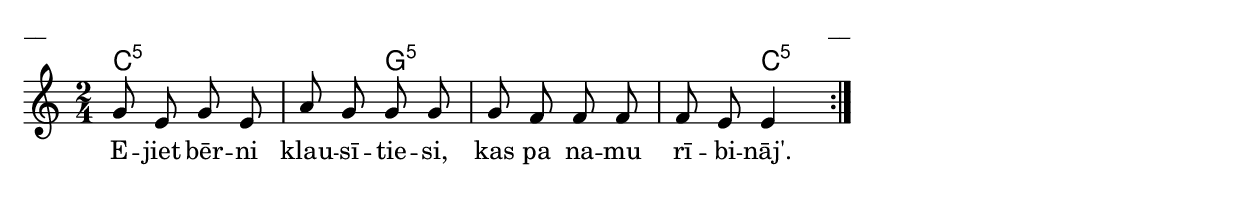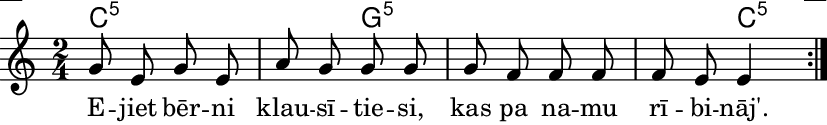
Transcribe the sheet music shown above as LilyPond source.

\version "2.13.18"
#(ly:set-option 'crop #t)

%\header {
%    title = "Ejiet, bērni, klausītiesi"
%}
\paper {
line-width = 14\cm
left-margin = 0.4\cm
between-system-padding = 0.1\cm
between-system-space = 0.1\cm
}
\layout {
indent = #0
ragged-last = ##f
}



chordsA = \chordmode {
\time 2/4
\repeat volta 2 {
c2:5 | c4:5 g4:5 | g2:5 | g4:5 c4:5 |   
}
}


voiceA = \relative c'' { 
\clef "treble"
\key c\major
\time 2/4
\repeat volta 2 {        
g8 e g e | a g g g | g f f f | f e e4
}
} 


lyricA = \lyricmode {
E -- jiet bēr -- ni  klau -- sī -- tie -- si, 
kas pa na -- mu rī -- bi -- nāj'. 
}


fullScore = <<
\new ChordNames { 
\set chordChanges = ##t
\chordsA 
}
\new Staff {
<<
\new Voice = "voiceA" { \oneVoice \autoBeamOff \voiceA }
\new Lyrics \lyricsto "voiceA" \lyricA
>>
}
>>

\score {
\fullScore
\header { piece = "__" opus = "__" }
}
\markup { \with-color #(x11-color 'white) \sans \smaller "__" }
\score {
\unfoldRepeats
\fullScore
\midi {
\context { \Staff \remove "Staff_performer" }
\context { \Voice \consists "Staff_performer" }
}
}


